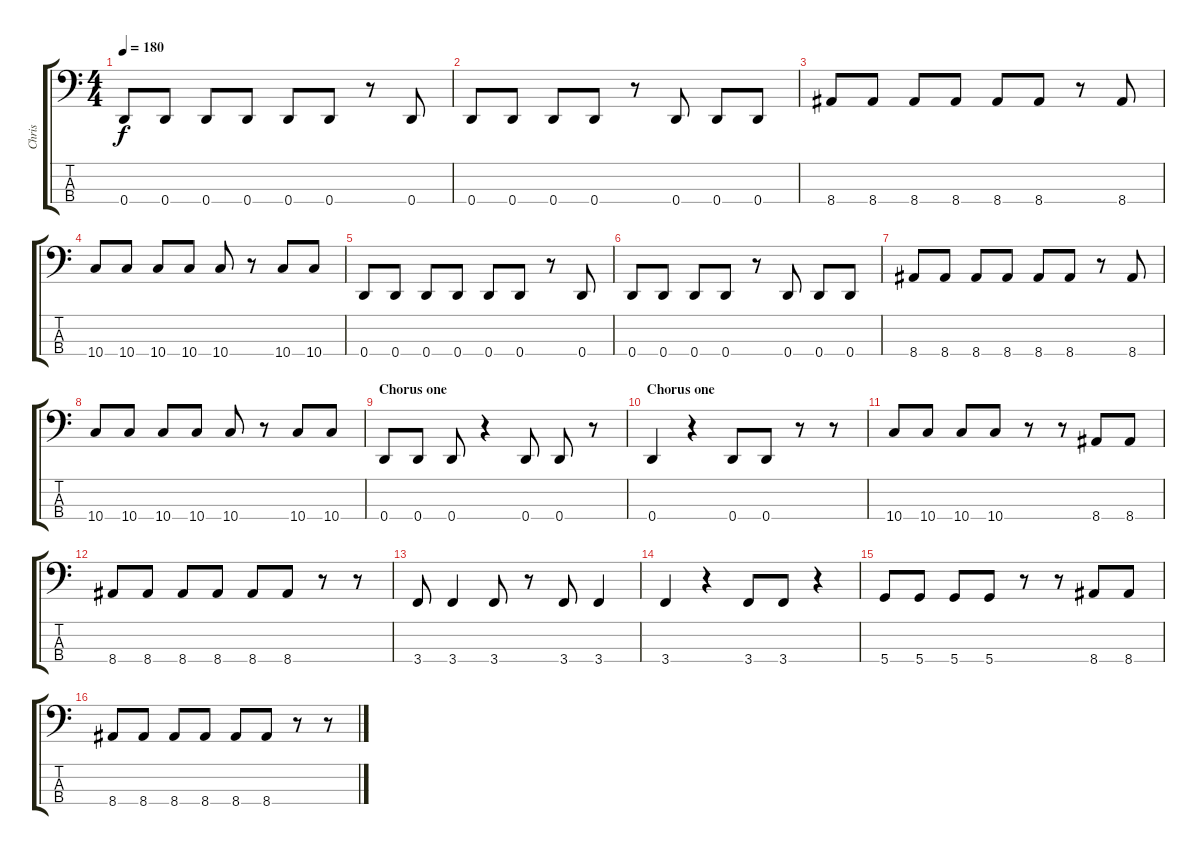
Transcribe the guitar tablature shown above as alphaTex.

\track ("Chris" "Chris") {instrument electricbassfinger}
\staff {score tabs}
\tuning (G2 D2 A1 D1) {hide}
\ts (4 4)
\tempo 180
\clef f4
\ks c
0.4.8{dy f} 0.4.8 0.4.8 0.4.8 0.4.8 0.4.8 r.8 0.4.8 |
0.4.8 0.4.8 0.4.8 0.4.8 r.8 0.4.8 0.4.8 0.4.8 |
8.4.8 8.4.8 8.4.8 8.4.8 8.4.8 8.4.8 r.8 8.4.8 |
10.4.8 10.4.8 10.4.8 10.4.8 10.4.8 r.8 10.4.8 10.4.8 |
0.4.8 0.4.8 0.4.8 0.4.8 0.4.8 0.4.8 r.8 0.4.8 |
0.4.8 0.4.8 0.4.8 0.4.8 r.8 0.4.8 0.4.8 0.4.8 |
8.4.8 8.4.8 8.4.8 8.4.8 8.4.8 8.4.8 r.8 8.4.8 |
10.4.8 10.4.8 10.4.8 10.4.8 10.4.8 r.8 10.4.8 10.4.8 |
\section ("" "Chorus one")
0.4.8 0.4.8 0.4.8 r.4 0.4.8 0.4.8 r.8 |
\section ("" "Chorus one")
0.4.4 r.4 0.4.8 0.4.8 r.8 r.8 |
\section ("" "")
10.4.8 10.4.8 10.4.8 10.4.8 r.8 r.8 8.4.8 8.4.8 |
8.4.8 8.4.8 8.4.8 8.4.8 8.4.8 8.4.8 r.8 r.8 |
3.4.8 3.4.4 3.4.8 r.8 3.4.8 3.4.4 |
3.4.4 r.4 3.4.8 3.4.8 r.4 |
5.4.8 5.4.8 5.4.8 5.4.8 r.8 r.8 8.4.8 8.4.8 |
8.4.8 8.4.8 8.4.8 8.4.8 8.4.8 8.4.8 r.8 r.8
